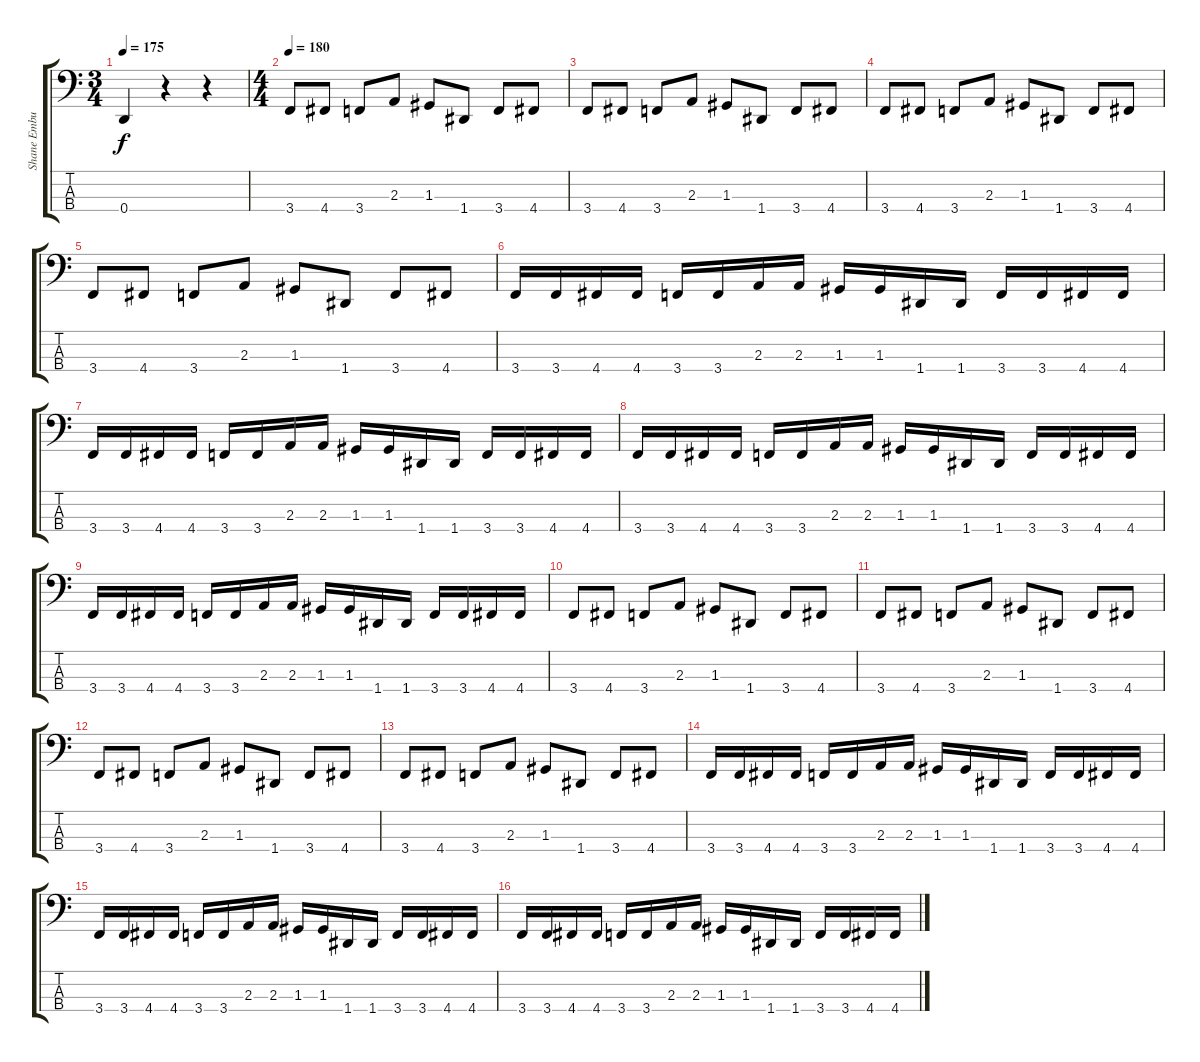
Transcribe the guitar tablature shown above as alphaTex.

\track ("Shane Embury (Bass)" "Shane Embu") {instrument electricbassfinger}
\staff {score tabs}
\tuning (F2 C2 G1 D1) {hide}
\ts (3 4)
\tempo 175
\clef f4
\ks c
0.4.4{dy f} r.4 r.4 |
\ts (4 4)
\tempo 180
3.4.8 4.4.8 3.4.8 2.3.8 1.3.8 1.4.8 3.4.8 4.4.8 |
3.4.8 4.4.8 3.4.8 2.3.8 1.3.8 1.4.8 3.4.8 4.4.8 |
3.4.8 4.4.8 3.4.8 2.3.8 1.3.8 1.4.8 3.4.8 4.4.8 |
3.4.8 4.4.8 3.4.8 2.3.8 1.3.8 1.4.8 3.4.8 4.4.8 |
3.4.16 3.4.16 4.4.16 4.4.16 3.4.16 3.4.16 2.3.16 2.3.16 1.3.16 1.3.16 1.4.16 1.4.16 3.4.16 3.4.16 4.4.16 4.4.16 |
3.4.16 3.4.16 4.4.16 4.4.16 3.4.16 3.4.16 2.3.16 2.3.16 1.3.16 1.3.16 1.4.16 1.4.16 3.4.16 3.4.16 4.4.16 4.4.16 |
3.4.16 3.4.16 4.4.16 4.4.16 3.4.16 3.4.16 2.3.16 2.3.16 1.3.16 1.3.16 1.4.16 1.4.16 3.4.16 3.4.16 4.4.16 4.4.16 |
3.4.16 3.4.16 4.4.16 4.4.16 3.4.16 3.4.16 2.3.16 2.3.16 1.3.16 1.3.16 1.4.16 1.4.16 3.4.16 3.4.16 4.4.16 4.4.16 |
3.4.8 4.4.8 3.4.8 2.3.8 1.3.8 1.4.8 3.4.8 4.4.8 |
3.4.8 4.4.8 3.4.8 2.3.8 1.3.8 1.4.8 3.4.8 4.4.8 |
3.4.8 4.4.8 3.4.8 2.3.8 1.3.8 1.4.8 3.4.8 4.4.8 |
3.4.8 4.4.8 3.4.8 2.3.8 1.3.8 1.4.8 3.4.8 4.4.8 |
3.4.16 3.4.16 4.4.16 4.4.16 3.4.16 3.4.16 2.3.16 2.3.16 1.3.16 1.3.16 1.4.16 1.4.16 3.4.16 3.4.16 4.4.16 4.4.16 |
3.4.16 3.4.16 4.4.16 4.4.16 3.4.16 3.4.16 2.3.16 2.3.16 1.3.16 1.3.16 1.4.16 1.4.16 3.4.16 3.4.16 4.4.16 4.4.16 |
3.4.16 3.4.16 4.4.16 4.4.16 3.4.16 3.4.16 2.3.16 2.3.16 1.3.16 1.3.16 1.4.16 1.4.16 3.4.16 3.4.16 4.4.16 4.4.16
